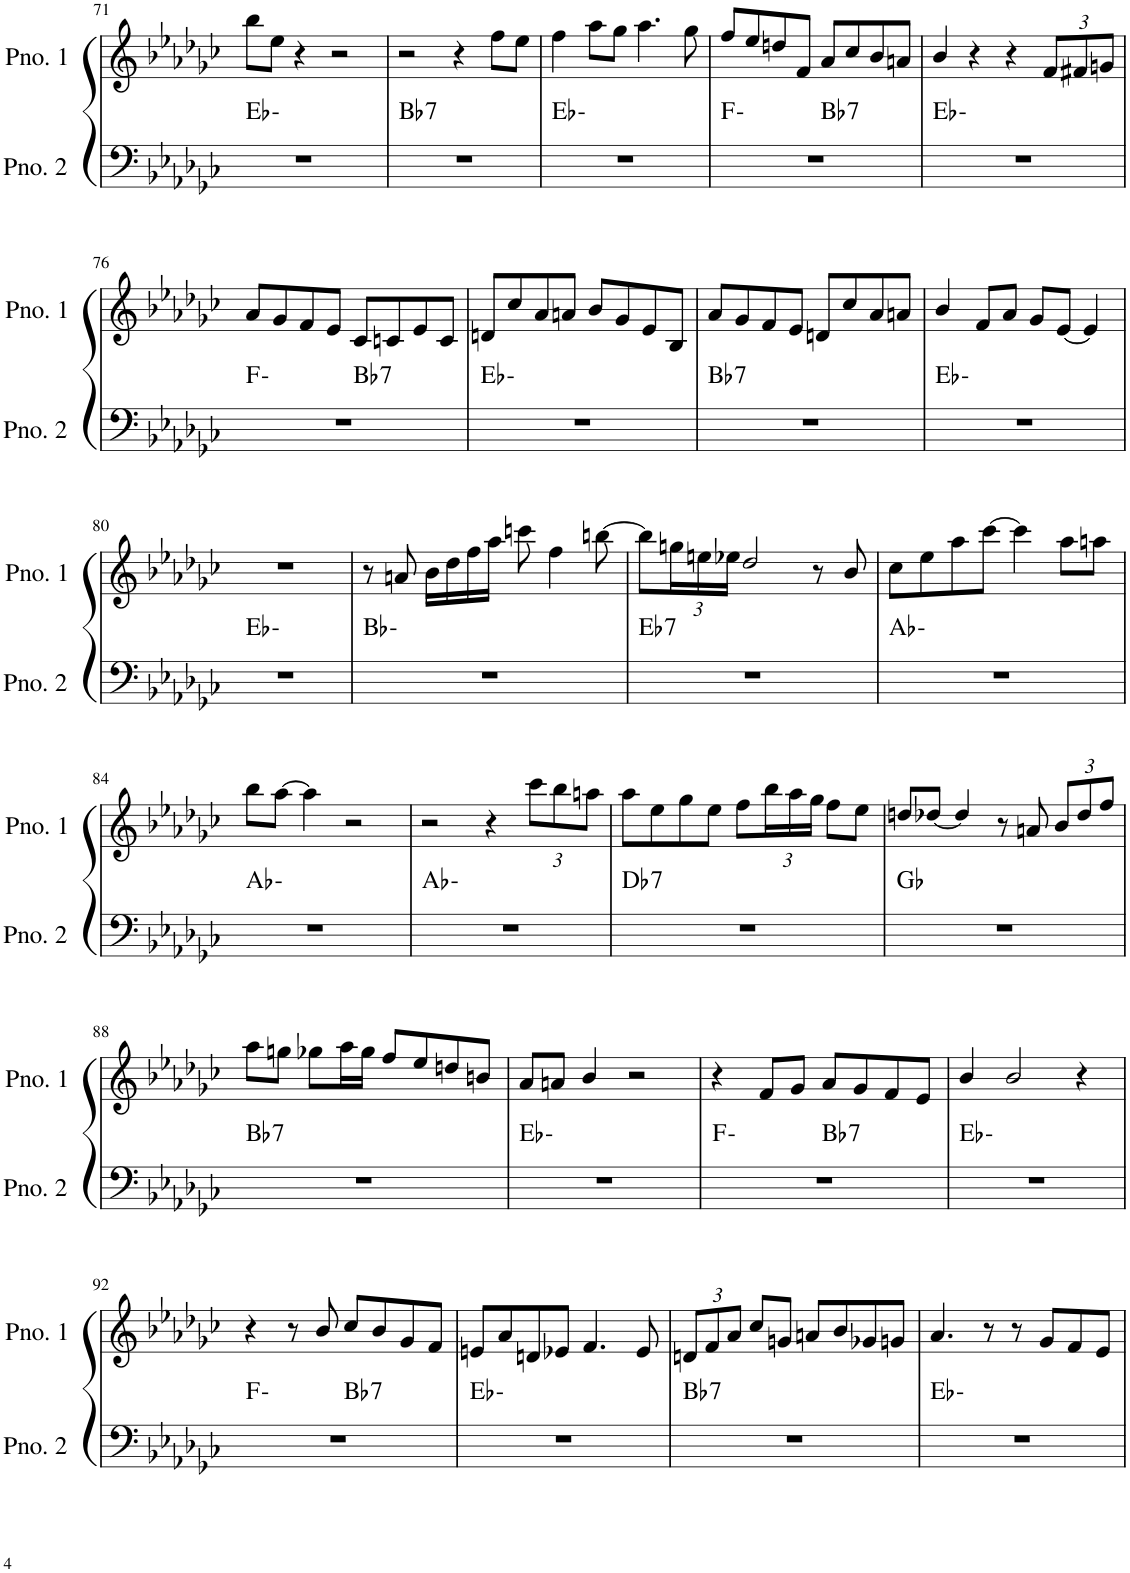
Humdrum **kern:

**kern	**harte	**kern
*part2	*part2	*part1
*staff2	*	*staff1
*I"ピアノ 2	*	*I"ピアノ 1
!!LO:PB:g=z
*clefF4	*	*clefG2
*k[b-e-a-d-g-c-]	*	*k[b-e-a-d-g-c-]
*M4/4	*	*M4/4
=71	=71	=71
1r	Eb:min	8bb-\L
.	.	8ee-\J
.	.	4r
.	.	2r
=72	=72	=72
!	!LO:H:kt=7	!
1r	Bb:7	2r
.	.	4r
.	.	8ff\L
.	.	8ee-\J
=73	=73	=73
1r	Eb:min	4ff\
.	.	8aa-\L
.	.	8gg-\J
.	.	4.aa-\
.	.	8gg-\
=74	=74	=74
*^	*	*
1r	2ryy	F:min	8ff/L
.	.	.	8ee-/
.	.	.	8ddn/
.	.	.	8f/J
!	!	!LO:H:kt=7	!
.	2ryy	Bb:7	8a-/L
.	.	.	8cc-/
.	.	.	8b-/
.	.	.	8an/J
*v	*v	*	*
=75	=75	=75
1r	Eb:min	4b-/
.	.	4r
.	.	4r
*	*	*Xbrackettup
.	.	12f/L
.	.	12f#X/
.	.	12gn/J
!!LO:LB:g=z
=76	=76	=76
*^	*	*
1r	2ryy	F:min	8a-/L
.	.	.	8g-/
.	.	.	8f/
.	.	.	8e-/J
!	!	!LO:H:kt=7	!
.	2ryy	Bb:7	8c-/L
.	.	.	8cn/
.	.	.	8e-/
.	.	.	8c/J
*v	*v	*	*
=77	=77	=77
1r	Eb:min	8dn/L
.	.	8cc-/
.	.	8a-/
.	.	8an/J
.	.	8b-/L
.	.	8g-/
.	.	8e-/
.	.	8B-/J
=78	=78	=78
!	!LO:H:kt=7	!
1r	Bb:7	8a-/L
.	.	8g-/
.	.	8f/
.	.	8e-/J
.	.	8dn/L
.	.	8cc-/
.	.	8a-/
.	.	8an/J
=79	=79	=79
1r	Eb:min	4b-/
.	.	8f/L
.	.	8a-/J
.	.	8g-/L
.	.	[8e-/J
.	.	4e-/]
!!LO:LB:g=z
=80	=80	=80
1r	Eb:min	1r
=81	=81	=81
1r	Bb:min	8r
.	.	8an/
.	.	16b-\LL
.	.	16dd-\
.	.	16ff\
.	.	16aa-\JJ
.	.	8cccn\
.	.	4ff\
.	.	[8bbn\
=82	=82	=82
!	!LO:H:kt=7	!
1r	Eb:7	8bb\L]
.	.	24ggn\L
.	.	24een\
.	.	24ee-X\JJ
.	.	2dd-/
.	.	8r
.	.	8b-/
=83	=83	=83
1r	Ab:min	8cc-\L
.	.	8ee-\
.	.	8aa-\
.	.	[8ccc-\J
.	.	4ccc-\]
.	.	8aa-\L
.	.	8aan\J
!!LO:LB:g=z
=84	=84	=84
1r	Ab:min	8bb-\L
.	.	[8aa-\J
.	.	4aa-\]
.	.	2r
=85	=85	=85
1r	Ab:min	2r
.	.	4r
.	.	12ccc-\L
.	.	12bb-\
.	.	12aan\J
=86	=86	=86
!	!LO:H:kt=7	!
1r	Db:7	8aa-\L
.	.	8ee-\
.	.	8gg-\
.	.	8ee-\J
.	.	8ff\L
.	.	24bb-\L
.	.	24aa-\
.	.	24gg-\JJ
.	.	8ff\L
.	.	8ee-\J
=87	=87	=87
1r	Gb:maj	8ddn/L
.	.	[8dd-X/J
.	.	4dd-/]
.	.	8r
.	.	8an/
.	.	12b-/L
.	.	12dd-/
.	.	12ff/J
!!LO:LB:g=z
=88	=88	=88
!	!LO:H:kt=7	!
1r	Bb:7	8aa-\L
.	.	8ggn\J
.	.	8gg-X\L
.	.	16aa-\L
.	.	16gg-\JJ
.	.	8ff/L
.	.	8ee-/
.	.	8ddn/
.	.	8bn/J
=89	=89	=89
1r	Eb:min	8a-/L
.	.	8an/J
.	.	4b-/
.	.	2r
=90	=90	=90
*^	*	*
1r	2ryy	F:min	4r
.	.	.	8f/L
.	.	.	8g-/J
!	!	!LO:H:kt=7	!
.	2ryy	Bb:7	8a-/L
.	.	.	8g-/
.	.	.	8f/
.	.	.	8e-/J
*v	*v	*	*
=91	=91	=91
1r	Eb:min	4b-/
.	.	2b-/
.	.	4r
!!LO:LB:g=z
=92	=92	=92
*^	*	*
1r	2ryy	F:min	4r
.	.	.	8r
.	.	.	8b-/
!	!	!LO:H:kt=7	!
.	2ryy	Bb:7	8cc-/L
.	.	.	8b-/
.	.	.	8g-/
.	.	.	8f/J
*v	*v	*	*
=93	=93	=93
1r	Eb:min	8en/L
.	.	8a-/
.	.	8dn/
.	.	8e-X/J
.	.	4.f/
.	.	8e-/
=94	=94	=94
!	!LO:H:kt=7	!
1r	Bb:7	12dn/L
.	.	12f/
.	.	12a-/J
.	.	8cc-/L
.	.	8gn/J
.	.	8an/L
.	.	8b-/
.	.	8g-X/
.	.	8gn/J
=95	=95	=95
1r	Eb:min	4.a-/
.	.	8r
.	.	8r
.	.	8g-/L
.	.	8f/
.	.	8e-/J
=	=	=
*-	*-	*-
